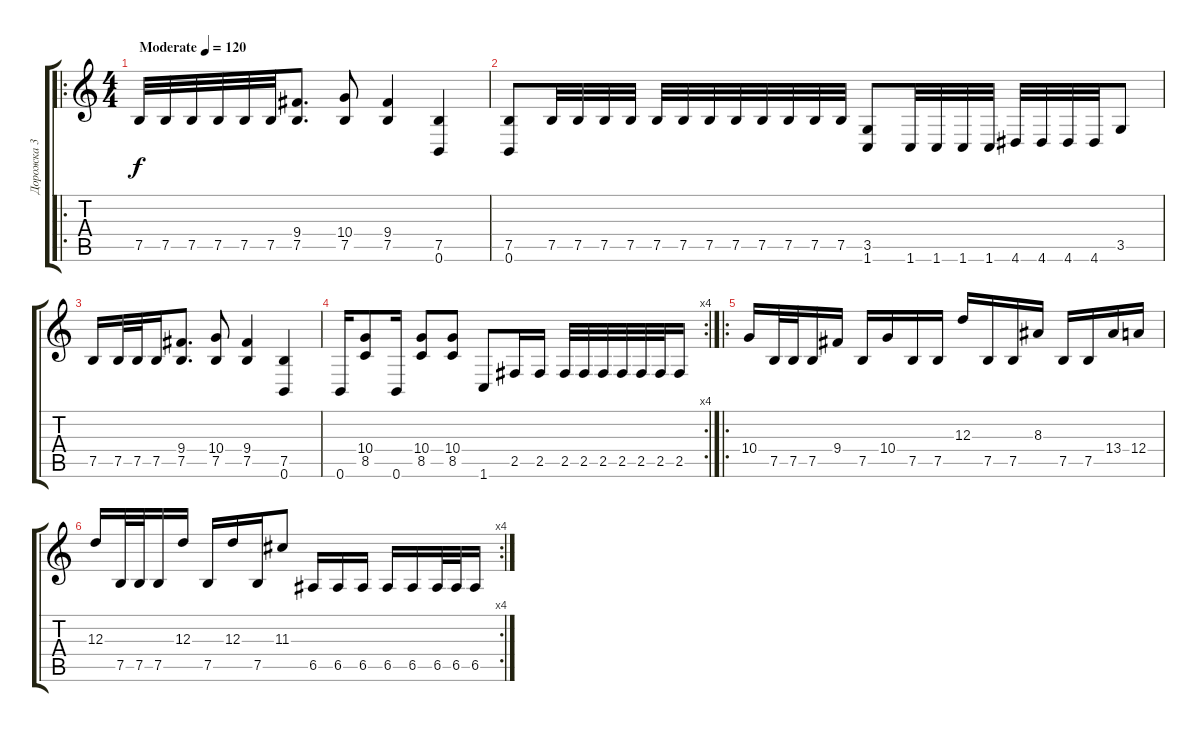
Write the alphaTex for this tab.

\track ("Дорожка 3" "Дорожка 3") {instrument distortionguitar}
\staff {score tabs}
\tuning (B3 Gb3 D3 A2 E2 B1) {hide}
\ro
\ts (4 4)
\tempo (120 "Moderate")
\clef g2
\ks c
7.5.32{dy f instrument distortionguitar} 7.5.32 7.5.32 7.5.32 7.5.32 7.5.32 (9.4 7.5).8{d} (10.4 7.5).8 (9.4 7.5).4 (7.5 0.6).4 |
(7.5 0.6).8 7.5.32 7.5.32 7.5.32 7.5.32 7.5.32 7.5.32 7.5.32 7.5.32 7.5.32 7.5.32 7.5.32 7.5.32 (3.5 1.6).8 1.6.32 1.6.32 1.6.32 1.6.32 4.6.32 4.6.32 4.6.32 4.6.32 3.5.8 |
7.5.16 7.5.32 7.5.32 7.5.16 (9.4 7.5).8{d} (10.4 7.5).8 (9.4 7.5).4 (7.5 0.6).4 |
\rc 4
0.6.16 (10.4 8.5).8 0.6.16 (10.4 8.5).8 (10.4 8.5).8 1.6.8 2.5.16 2.5.16 2.5.32 2.5.32 2.5.32 2.5.32 2.5.32 2.5.32 2.5.16 |
\ro
10.4.16 7.5.32 7.5.32 7.5.16 9.4.16 7.5.16 10.4.16 7.5.16 7.5.16 12.3.16 7.5.16 7.5.16 8.3.16 7.5.16 7.5.16 13.4.16 12.4.16 |
\rc 4
12.3.16 7.5.32 7.5.32 7.5.16 12.3.16 7.5.16 12.3.16 7.5.16 11.3.8 6.5.16 6.5.16 6.5.16 6.5.16 6.5.16 6.5.32 6.5.32 6.5.16
